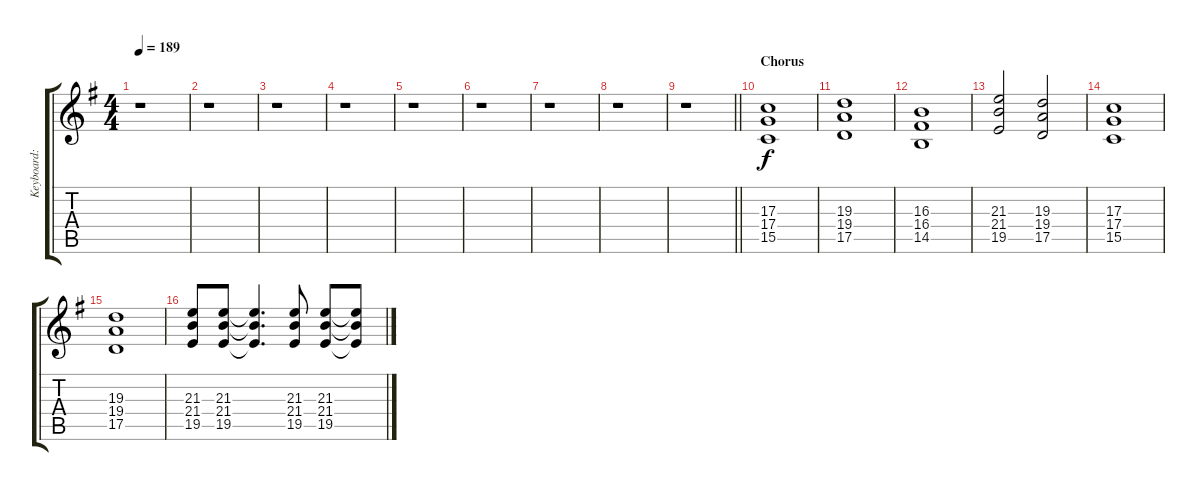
\track ("Keyboard: Tsugumi Kotobuki" "Keyboard: ") {instrument lead2sawtooth}
\staff {score tabs}
\tuning (E4 B3 G3 D3 A2 E2) {hide}
\ts (4 4)
\tempo 189
\clef g2
\ks g
r.1{dy f} |
r.1 |
r.1 |
r.1 |
r.1 |
r.1 |
r.1 |
r.1 |
\barLineRight lightlight
r.1 |
\section ("" "Chorus")
(17.3 17.4 15.5).1{volume 14 instrument lead4chiff} |
(19.3 19.4 17.5).1 |
(16.3 16.4 14.5).1 |
(21.3 21.4 19.5).2 (19.3 19.4 17.5).2 |
(17.3 17.4 15.5).1 |
(19.3 19.4 17.5).1 |
(21.3 21.4 19.5).8 (21.3 21.4 19.5).8 (21.3{t} 21.4{t} 19.5{t}).4{d} (21.3 21.4 19.5).8 (21.3 21.4 19.5).8 (21.3{t} 21.4{t} 19.5{t}).8
